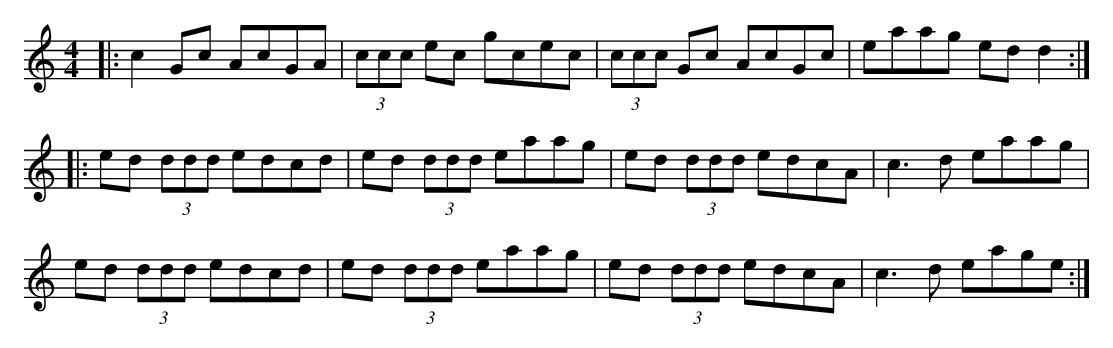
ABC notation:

X:1
M:4/4
K:C
|:c2 Gc AcGA|(3ccc ec gcec|(3ccc Gc AcGc|eaag ed d2:|
|:ed (3ddd edcd|ed (3ddd eaag|ed (3ddd edcA|c3 d eaag|
ed (3ddd edcd|ed (3ddd eaag|ed (3ddd edcA|c3 d eage:|
